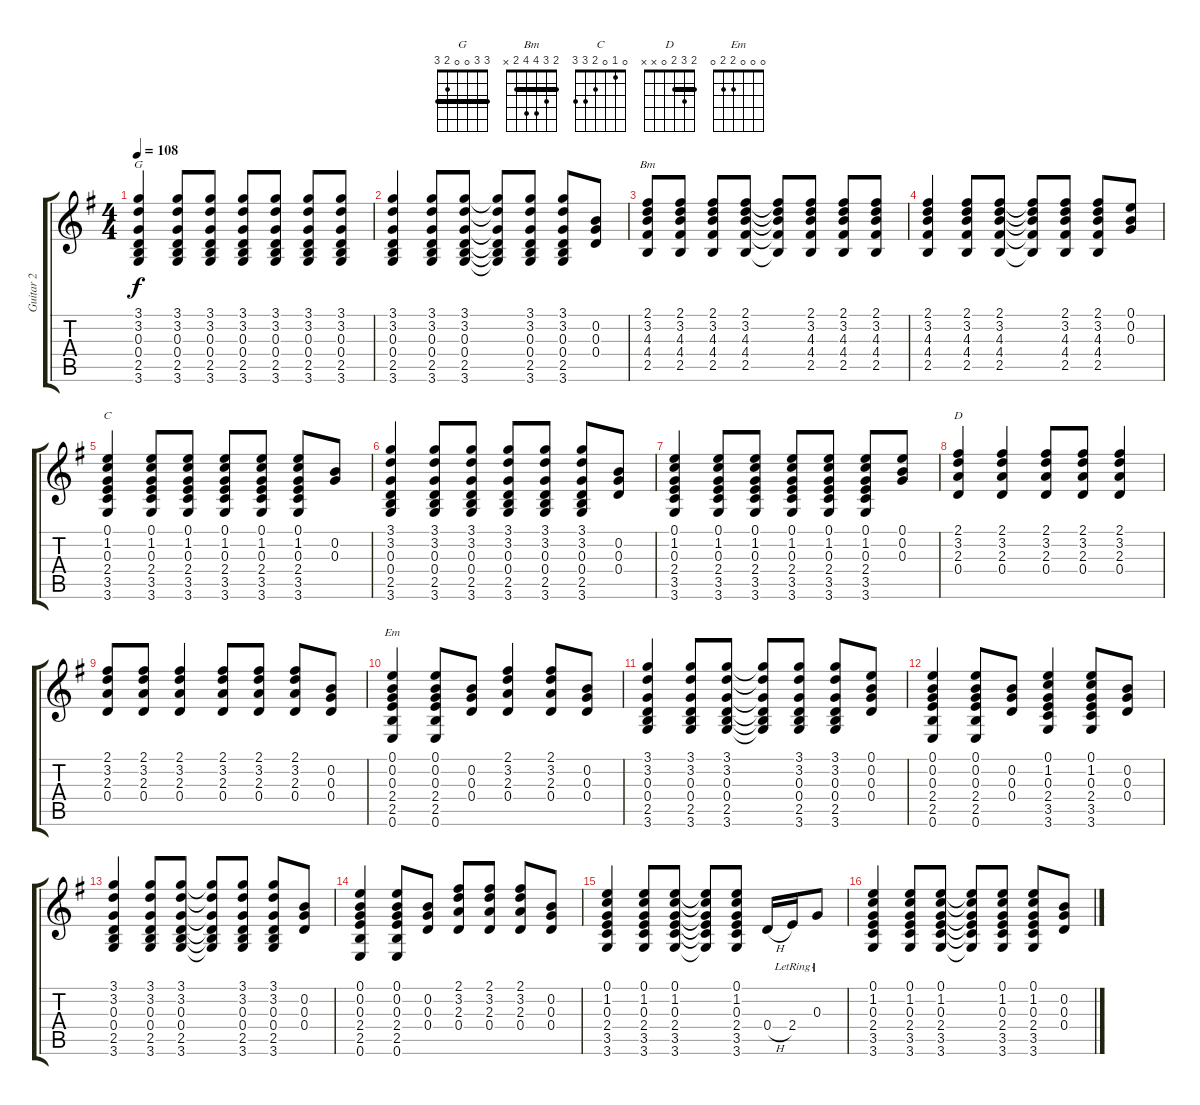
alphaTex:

\track ("Guitar 2" "Guitar 2") {instrument acousticguitarsteel}
\staff {score tabs}
\tuning (E4 B3 G3 D3 A2 E2) {hide}
\chord ("G" 3 3 0 0 2 3) {barre 3}
\chord ("Bm" 2 3 4 4 2 x) {barre 2}
\chord ("C" 0 1 0 2 3 3)
\chord ("D" 2 3 2 0 x x) {barre 2}
\chord ("Em" 0 0 0 2 2 0)
\ts (4 4)
\tempo 108
\clef g2
\ks g
(3.1 3.2 0.3 0.4 2.5 3.6).4{ch "G" dy f} (3.1 3.2 0.3 0.4 2.5 3.6).8 (3.1 3.2 0.3 0.4 2.5 3.6).8 (3.1 3.2 0.3 0.4 2.5 3.6).8 (3.1 3.2 0.3 0.4 2.5 3.6).8 (3.1 3.2 0.3 0.4 2.5 3.6).8 (3.1 3.2 0.3 0.4 2.5 3.6).8 |
(3.1 3.2 0.3 0.4 2.5 3.6).4 (3.1 3.2 0.3 0.4 2.5 3.6).8 (3.1 3.2 0.3 0.4 2.5 3.6).8 (3.1{t} 3.2{t} 0.3{t} 0.4{t} 2.5{t} 3.6{t}).8 (3.1 3.2 0.3 0.4 2.5 3.6).8 (3.1 3.2 0.3 0.4 2.5 3.6).8 (0.2 0.3 0.4).8 |
(2.1 3.2 4.3 4.4 2.5).8{ch "Bm"} (2.1 3.2 4.3 4.4 2.5).8 (2.1 3.2 4.3 4.4 2.5).8 (2.1 3.2 4.3 4.4 2.5).8 (2.1{t} 3.2{t} 4.3{t} 4.4{t} 2.5{t}).8 (2.1 3.2 4.3 4.4 2.5).8 (2.1 3.2 4.3 4.4 2.5).8 (2.1 3.2 4.3 4.4 2.5).8 |
(2.1 3.2 4.3 4.4 2.5).4 (2.1 3.2 4.3 4.4 2.5).8 (2.1 3.2 4.3 4.4 2.5).8 (2.1{t} 3.2{t} 4.3{t} 4.4{t} 2.5{t}).8 (2.1 3.2 4.3 4.4 2.5).8 (2.1 3.2 4.3 4.4 2.5).8 (0.1 0.2 0.3).8 |
(0.1 1.2 0.3 2.4 3.5 3.6).4{ch "C"} (0.1 1.2 0.3 2.4 3.5 3.6).8 (0.1 1.2 0.3 2.4 3.5 3.6).8 (0.1 1.2 0.3 2.4 3.5 3.6).8 (0.1 1.2 0.3 2.4 3.5 3.6).8 (0.1 1.2 0.3 2.4 3.5 3.6).8 (0.2 0.3).8 |
(3.1 3.2 0.3 0.4 2.5 3.6).4 (3.1 3.2 0.3 0.4 2.5 3.6).8 (3.1 3.2 0.3 0.4 2.5 3.6).8 (3.1 3.2 0.3 0.4 2.5 3.6).8 (3.1 3.2 0.3 0.4 2.5 3.6).8 (3.1 3.2 0.3 0.4 2.5 3.6).8 (0.2 0.3 0.4).8 |
(0.1 1.2 0.3 2.4 3.5 3.6).4 (0.1 1.2 0.3 2.4 3.5 3.6).8 (0.1 1.2 0.3 2.4 3.5 3.6).8 (0.1 1.2 0.3 2.4 3.5 3.6).8 (0.1 1.2 0.3 2.4 3.5 3.6).8 (0.1 1.2 0.3 2.4 3.5 3.6).8 (0.1 0.2 0.3).8 |
(2.1 3.2 2.3 0.4).4{ch "D"} (2.1 3.2 2.3 0.4).4 (2.1 3.2 2.3 0.4).8 (2.1 3.2 2.3 0.4).8 (2.1 3.2 2.3 0.4).4 |
(2.1 3.2 2.3 0.4).8 (2.1 3.2 2.3 0.4).8 (2.1 3.2 2.3 0.4).4 (2.1 3.2 2.3 0.4).8 (2.1 3.2 2.3 0.4).8 (2.1 3.2 2.3 0.4).8 (0.2 0.3 0.4).8 |
(0.1 0.2 0.3 2.4 2.5 0.6).4{ch "Em"} (0.1 0.2 0.3 2.4 2.5 0.6).8 (0.2 0.3 0.4).8 (2.1 3.2 2.3 0.4).4 (2.1 3.2 2.3 0.4).8 (0.2 0.3 0.4).8 |
(3.1 3.2 0.3 0.4 2.5 3.6).4 (3.1 3.2 0.3 0.4 2.5 3.6).8 (3.1 3.2 0.3 0.4 2.5 3.6).8 (3.1{t} 3.2{t} 0.3{t} 0.4{t} 2.5{t} 3.6{t}).8 (3.1 3.2 0.3 0.4 2.5 3.6).8 (3.1 3.2 0.3 0.4 2.5 3.6).8 (0.1 0.2 0.3 0.4).8 |
(0.1 0.2 0.3 2.4 2.5 0.6).4 (0.1 0.2 0.3 2.4 2.5 0.6).8 (0.2 0.3 0.4).8 (0.1 1.2 0.3 2.4 3.5 3.6).4 (0.1 1.2 0.3 2.4 3.5 3.6).8 (0.2 0.3 0.4).8 |
(3.1 3.2 0.3 0.4 2.5 3.6).4 (3.1 3.2 0.3 0.4 2.5 3.6).8 (3.1 3.2 0.3 0.4 2.5 3.6).8 (3.1{t} 3.2{t} 0.3{t} 0.4{t} 2.5{t} 3.6{t}).8 (3.1 3.2 0.3 0.4 2.5 3.6).8 (3.1 3.2 0.3 0.4 2.5 3.6).8 (0.2 0.3 0.4).8 |
(0.1 0.2 0.3 2.4 2.5 0.6).4 (0.1 0.2 0.3 2.4 2.5 0.6).8 (0.2 0.3 0.4).8 (2.1 3.2 2.3 0.4).8 (2.1 3.2 2.3 0.4).8 (2.1 3.2 2.3 0.4).8 (0.2 0.3 0.4).8 |
(0.1 1.2 0.3 2.4 3.5 3.6).4 (0.1 1.2 0.3 2.4 3.5 3.6).8 (0.1 1.2 0.3 2.4 3.5 3.6).8 (0.1{t} 1.2{t} 0.3{t} 2.4{t} 3.5{t} 3.6{t}).8 (0.1 1.2 0.3 2.4 3.5 3.6).8 0.4{h}.16 2.4{lr}.16 0.3{lr}.8 |
(0.1 1.2 0.3 2.4 3.5 3.6).4 (0.1 1.2 0.3 2.4 3.5 3.6).8 (0.1 1.2 0.3 2.4 3.5 3.6).8 (0.1{t} 1.2{t} 0.3{t} 2.4{t} 3.5{t} 3.6{t}).8 (0.1 1.2 0.3 2.4 3.5 3.6).8 (0.1 1.2 0.3 2.4 3.5 3.6).8 (0.2 0.3 0.4).8
